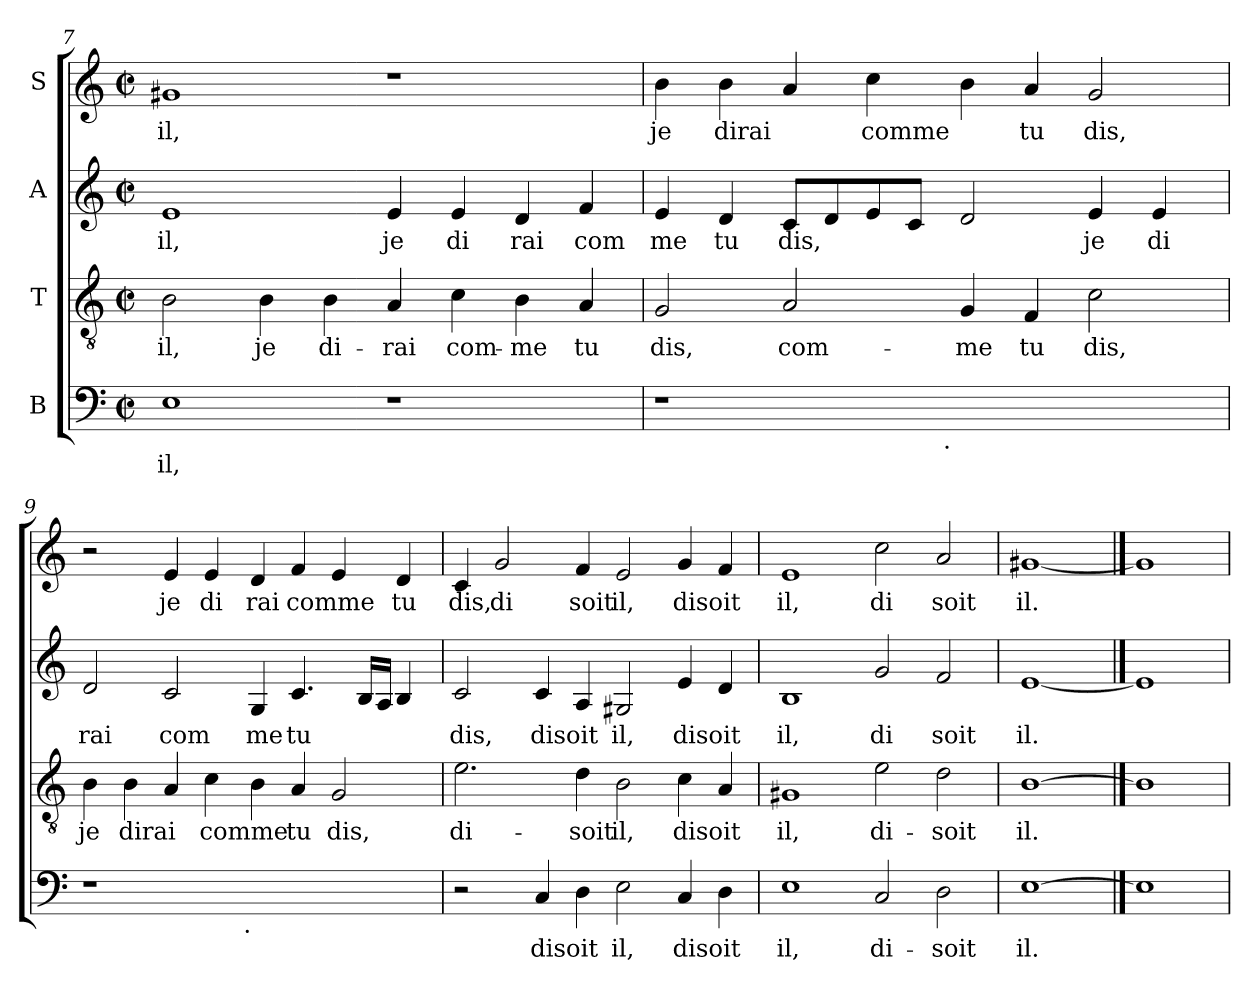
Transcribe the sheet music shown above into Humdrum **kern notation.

**kern	**text	**kern	**text	**kern	**text	**kern	**text
*part4	*part4	*part3	*part3	*part2	*part2	*part1	*part1
*staff4	*staff4	*staff3	*staff3	*staff2	*staff2	*staff1	*staff1
*I"B	*	*I"T	*	*I"A	*	*I"S	*
*clefF4	*	*clefGv2	*	*clefG2	*	*clefG2	*
*k[]	*	*k[]	*	*k[]	*	*k[]	*
*C:	*	*C:	*	*C:	*	*C:	*
*M2/2	*	*M2/2	*	*M2/2	*	*M2/2	*
*met(c|)	*	*met(c|)	*	*met(c|)	*	*met(c|)	*
=7	=7	=7	=7	=7	=7	=7	=7
!	!LO:LY:b	!	!LO:LY:b:cj	!	!LO:LY:b:cj	!	!LO:LY:b:cj
1E	il,	2B\	il,	1e	il,	1g#X	il,
!	!	!	!LO:LY:b:cj	!	!	!	!
.	.	4B\	je	.	.	.	.
!	!	!	!LO:LY:b:cj	!	!	!	!
.	.	4B\	di-	.	.	.	.
!	!	!	!LO:LY:b:cj	!	!LO:LY:b:cj	!	!
1r	.	4A/	-rai	4e/	je	1r	.
!	!	!	!LO:LY:b:cj	!	!LO:LY:b:cj	!	!
.	.	4c\	com-	4e/	di	.	.
!	!	!	!LO:LY:b:cj	!	!LO:LY:b:cj	!	!
.	.	4B\	-me	4d/	rai	.	.
!	!	!	!LO:LY:b:cj	!	!LO:LY:b:cj	!	!
.	.	4A/	tu	4f/	com	.	.
!!LO:PB:g=z
=8	=8	=8	=8	=8	=8	=8	=8
!	!	!	!LO:LY:b:cj	!	!LO:LY:b:cj	!	!LO:LY:b:cj
*^	*	*	*	*	*	*	*
1r	2ryy	.	2G/	dis,	4e/	me	4b\	je
!	!	!	!	!	!	!LO:LY:b:cj	!	!LO:LY:b:cj
.	.	.	.	.	4d/	tu	4b\	dirai
!	!	!	!	!LO:LY:b:cj	!	!LO:LY:b:cj	!	!LO:LY:b:cj
.	4...ryy	.	2A/	com-	8c/L	dis,	4a/	.
!	!	!	!	!	!	!LO:LY:b:cj	!	!
.	.	.	.	.	8d/	.	.	.
!	!	!	!	!	!	!LO:LY:b:cj	!	!LO:LY:b:cj
.	.	.	.	.	8e/	.	4cc\	comme
!	!	!	!	!	!	!LO:LY:b:cj	!	!
.	.	.	.	.	8c/J	.	.	.
!	!LO:TX:b:t=.	!	!	!	!	!	!	!
.	1ryy	.	.	.	.	.	.	.
!	!	!	!	!LO:LY:b:cj	!	!LO:LY:b:cj	!	!LO:LY:b:cj
1ryy	.	.	4G/	-me	2d/	.	4b\	.
!	!	!	!	!LO:LY:b:cj	!	!	!	!LO:LY:b:cj
.	.	.	4F/	tu	.	.	4a/	tu
!	!	!	!	!LO:LY:b:cj	!	!LO:LY:b:cj	!	!LO:LY:b:cj
.	.	.	2c\	dis,	4e/	je	2g/	dis,
!	!	!	!	!	!	!LO:LY:b:cj	!	!
.	.	.	.	.	4e/	di	.	.
.	32ryy	.	.	.	.	.	.	.
=9	=9	=9	=9	=9	=9	=9	=9	=9
!	!	!	!	!LO:LY:b:cj	!	!LO:LY:b:cj	!	!
1r	2ryy	.	4B\	je	2d/	rai	2r	.
!	!	!	!	!LO:LY:b:cj	!	!	!	!
.	.	.	4B\	dirai	.	.	.	.
!	!	!	!	!LO:LY:b:cj	!	!LO:LY:b:cj	!	!LO:LY:b:cj
.	4ryy	.	4A/	.	2c/	com	4e/	je
!	!	!	!	!LO:LY:b:cj	!	!	!	!LO:LY:b:cj
.	8...ryy	.	4c\	comme	.	.	4e/	di
!	!LO:TX:b:t=.	!	!	!	!	!	!	!
.	1ryy	.	.	.	.	.	.	.
!	!	!	!	!LO:LY:b:cj	!	!LO:LY:b:cj	!	!LO:LY:b:cj
1ryy	.	.	4B\	.	4G/	me	4d/	rai
!	!	!	!	!LO:LY:b:cj	!	!LO:LY:b:cj	!	!LO:LY:b:cj
.	.	.	4A/	tu	4.c/	tu	4f/	comme
!	!	!	!	!LO:LY:b:cj	!	!	!	!LO:LY:b:cj
.	.	.	2G/	dis,	.	.	4e/	.
!	!	!	!	!	!	!LO:LY:b:cj	!	!
.	.	.	.	.	16B/L	.	.	.
!	!	!	!	!	!	!LO:LY:b:cj	!	!
.	.	.	.	.	16A/J	.	.	.
!	!	!	!	!	!	!LO:LY:b:cj	!	!LO:LY:b:cj
.	.	.	.	.	4B/	.	4d/	tu
.	64ryy	.	.	.	.	.	.	.
=10	=10	=10	=10	=10	=10	=10	=10	=10
!	!	!	!	!LO:LY:b:cj	!	!LO:LY:b:cj	!	!LO:LY:b:cj
*v	*v	*	*	*	*	*	*	*
2r	.	2.e\	di-	2c/	dis,	4c/	dis,
!	!	!	!	!	!	!	!LO:LY:b:cj
.	.	.	.	.	.	2g/	di
!	!LO:LY:b	!	!	!	!LO:LY:b:cj	!	!
4C/	disoit	.	.	4c/	disoit	.	.
!	!LO:LY:b	!	!LO:LY:b:cj	!	!LO:LY:b:cj	!	!LO:LY:b:cj
4D\	.	4d\	-soit	4A/	.	4f/	soit
!	!LO:LY:b	!	!LO:LY:b:cj	!	!LO:LY:b:cj	!	!LO:LY:b:cj
2E\	il,	2B\	il,	2G#X/	il,	2e/	il,
!	!LO:LY:b	!	!LO:LY:b:cj	!	!LO:LY:b:cj	!	!LO:LY:b:cj
4C/	disoit	4c\	disoit	4e/	disoit	4g/	disoit
!	!LO:LY:b	!	!LO:LY:b:cj	!	!LO:LY:b:cj	!	!LO:LY:b:cj
4D\	.	4A/	.	4d/	.	4f/	.
=11	=11	=11	=11	=11	=11	=11	=11
!	!LO:LY:b	!	!LO:LY:b:cj	!	!LO:LY:b:cj	!	!LO:LY:b:cj
1E	il,	1G#X	il,	1B	il,	1e	il,
!	!LO:LY:b	!	!LO:LY:b:cj	!	!LO:LY:b:cj	!	!LO:LY:b:cj
2C/	di-	2e\	di-	2g/	di	2cc\	di
!	!LO:LY:b	!	!LO:LY:b:cj	!	!LO:LY:b:cj	!	!LO:LY:b:cj
2D\	-soit	2d\	-soit	2f/	soit	2a/	soit
=12	=12	=12	=12	=12	=12	=12	=12
!	!LO:LY:b	!	!LO:LY:b:cj	!	!LO:LY:b:cj	!	!LO:LY:b:cj
[1E	il.	[1B	il.	[1e	il.	[1g#X	il.
==13	==13	==13	==13	==13	==13	==13	==13
1E]	.	1B]	.	1e]	.	1g#]	.
=	=	=	=	=	=	=	=
*-	*-	*-	*-	*-	*-	*-	*-
